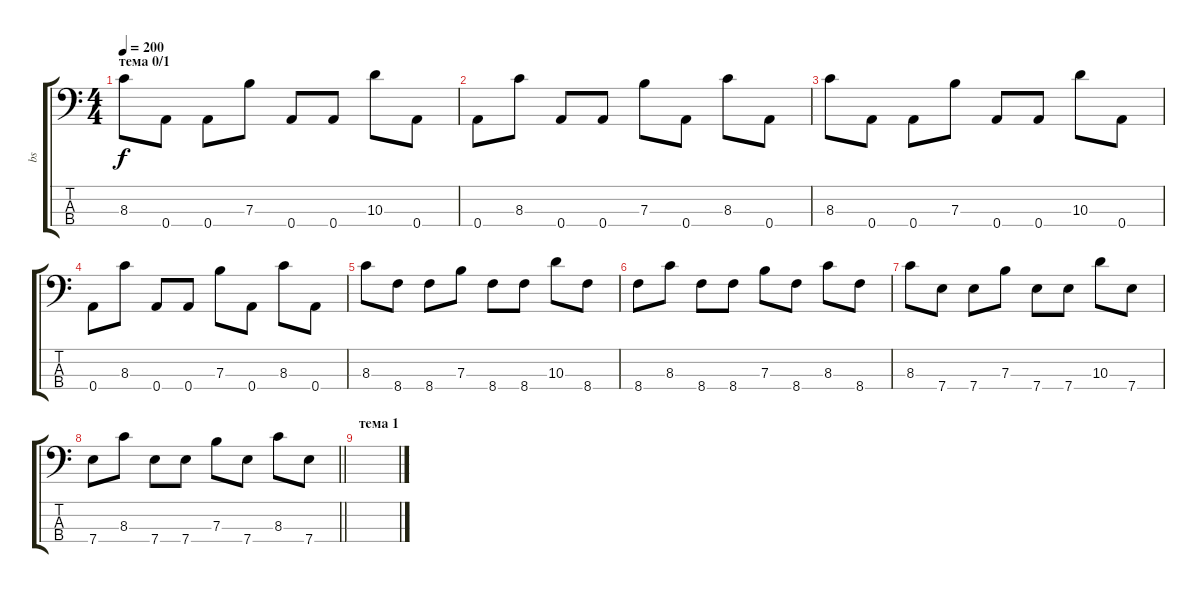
\track ("bs" "bs") {instrument electricbassfinger}
\staff {score tabs}
\tuning (D3 A1 E2 A1) {hide}
\ts (4 4)
\section ("" "тема 0/1")
\tempo 200
\clef f4
\ks c
8.3.8{dy f} 0.4.8 0.4.8 7.3.8 0.4.8 0.4.8 10.3.8 0.4.8 |
0.4.8 8.3.8 0.4.8 0.4.8 7.3.8 0.4.8 8.3.8 0.4.8 |
8.3.8 0.4.8 0.4.8 7.3.8 0.4.8 0.4.8 10.3.8 0.4.8 |
0.4.8 8.3.8 0.4.8 0.4.8 7.3.8 0.4.8 8.3.8 0.4.8 |
8.3.8 8.4.8 8.4.8 7.3.8 8.4.8 8.4.8 10.3.8 8.4.8 |
8.4.8 8.3.8 8.4.8 8.4.8 7.3.8 8.4.8 8.3.8 8.4.8 |
8.3.8 7.4.8 7.4.8 7.3.8 7.4.8 7.4.8 10.3.8 7.4.8 |
\barLineRight lightlight
7.4.8 8.3.8 7.4.8 7.4.8 7.3.8 7.4.8 8.3.8 7.4.8 |
\section ("" "тема 1")
